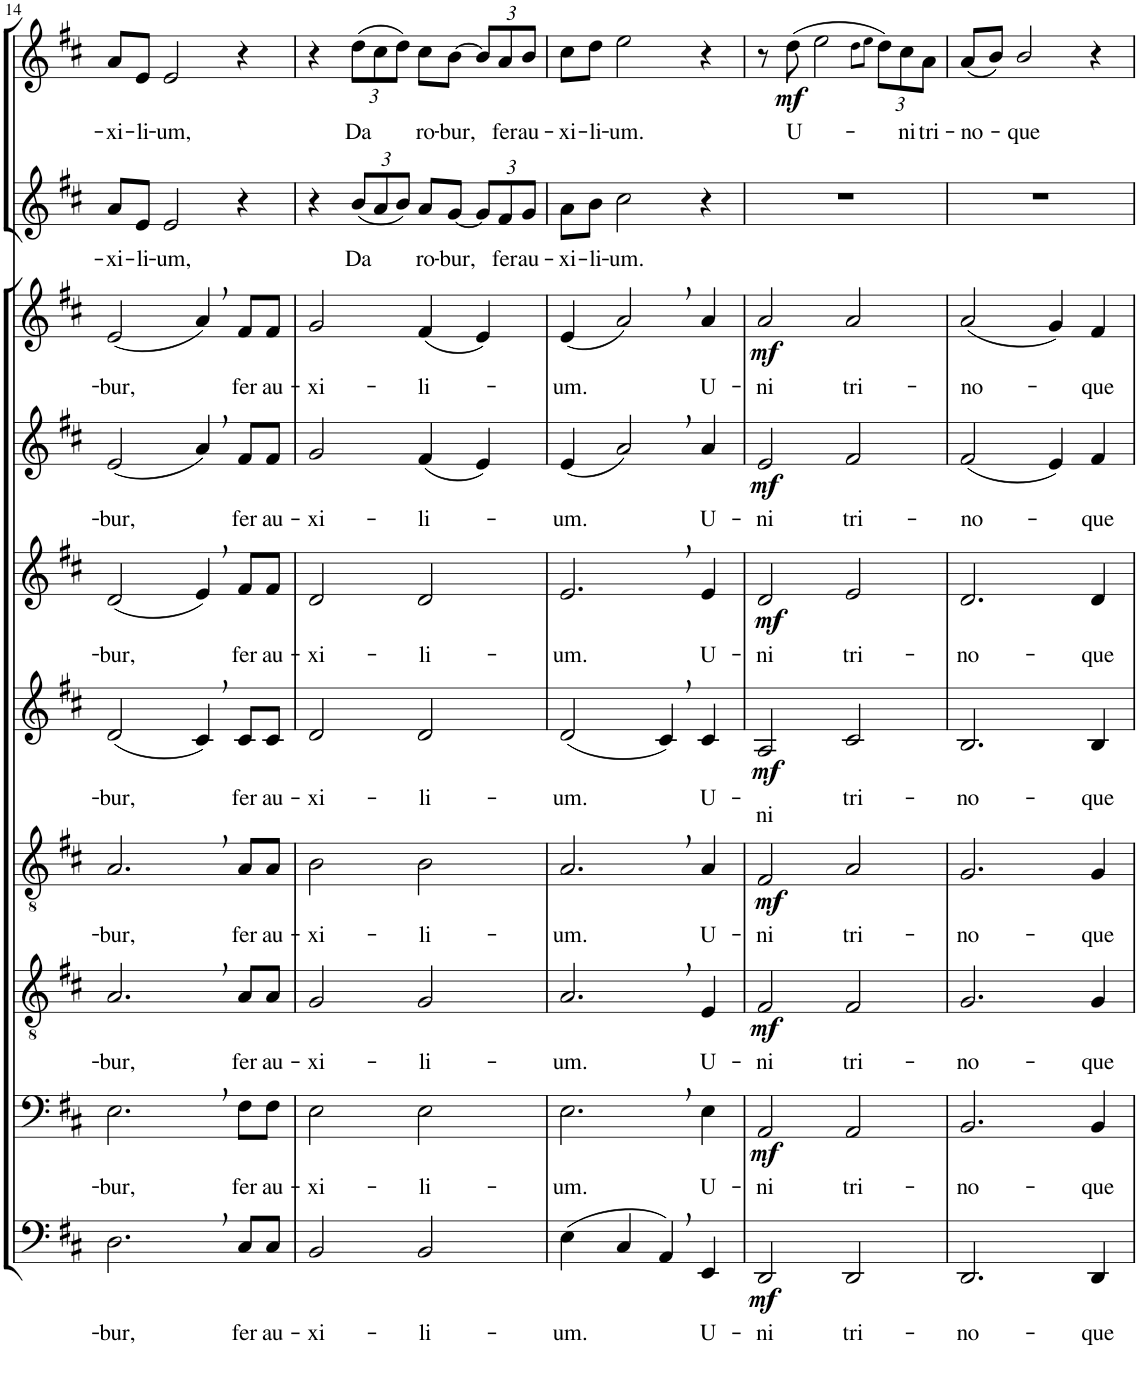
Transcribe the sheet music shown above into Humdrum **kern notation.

**kern	**text	**dynam	**kern	**text	**dynam	**kern	**text	**dynam	**kern	**text	**dynam	**kern	**text	**dynam	**kern	**text	**dynam	**kern	**text	**dynam	**kern	**text	**dynam	**kern	**text	**kern	**text	**dynam
*part10	*part10	*part10	*part9	*part9	*part9	*part8	*part8	*part8	*part7	*part7	*part7	*part6	*part6	*part6	*part5	*part5	*part5	*part4	*part4	*part4	*part3	*part3	*part3	*part2	*part2	*part1	*part1	*part1
*staff10	*staff10	*staff10	*staff9	*staff9	*staff9	*staff8	*staff8	*staff8	*staff7	*staff7	*staff7	*staff6	*staff6	*staff6	*staff5	*staff5	*staff5	*staff4	*staff4	*staff4	*staff3	*staff3	*staff3	*staff2	*staff2	*staff1	*staff1	*staff1
*I"Bassi II	*	*	*I"Bassi I	*	*	*I"Tenori II	*	*	*I"Tenori I	*	*	*I"Contralti II	*	*	*I"Contralti I	*	*	*I"Soprani II	*	*	*I"Soprani I	*	*	*I"Soprano II	*	*I"Soprano I	*	*
!!LO:PB:g=z
*clefF4	*	*	*clefF4	*	*	*clefGv2	*	*	*clefGv2	*	*	*clefG2	*	*	*clefG2	*	*	*clefG2	*	*	*clefG2	*	*	*clefG2	*	*clefG2	*	*
*k[f#c#]	*	*	*k[f#c#]	*	*	*k[f#c#]	*	*	*k[f#c#]	*	*	*k[f#c#]	*	*	*k[f#c#]	*	*	*k[f#c#]	*	*	*k[f#c#]	*	*	*k[f#c#]	*	*k[f#c#]	*	*
*D:	*	*	*D:	*	*	*D:	*	*	*D:	*	*	*D:	*	*	*D:	*	*	*D:	*	*	*D:	*	*	*D:	*	*D:	*	*
*M4/4	*	*	*M4/4	*	*	*M4/4	*	*	*M4/4	*	*	*M4/4	*	*	*M4/4	*	*	*M4/4	*	*	*M4/4	*	*	*M4/4	*	*M4/4	*	*
*met(c)	*	*	*met(c)	*	*	*met(c)	*	*	*met(c)	*	*	*met(c)	*	*	*met(c)	*	*	*met(c)	*	*	*met(c)	*	*	*met(c)	*	*met(c)	*	*
=14	=14	=14	=14	=14	=14	=14	=14	=14	=14	=14	=14	=14	=14	=14	=14	=14	=14	=14	=14	=14	=14	=14	=14	=14	=14	=14	=14	=14
!	!LO:LY:b	!	!	!LO:LY:b	!	!	!LO:LY:b	!	!	!LO:LY:b	!	!	!LO:LY:b	!	!	!LO:LY:b	!	!	!LO:LY:b	!	!	!LO:LY:b	!	!	!LO:LY:b	!	!LO:LY:b	!
2.D,\	-bur,	.	2.E,\	-bur,	.	2.A,/	-bur,	.	2.A,/	-bur,	.	(2d/	-bur,	.	(2d/	-bur,	.	(2e/	-bur,	.	(2e/	-bur,	.	8a/L	-xi-	8a/L	-xi-	.
!	!	!	!	!	!	!	!	!	!	!	!	!	!	!	!	!	!	!	!	!	!	!	!	!	!LO:LY:b	!	!LO:LY:b	!
.	.	.	.	.	.	.	.	.	.	.	.	.	.	.	.	.	.	.	.	.	.	.	.	8e/J	-li-	8e/J	-li-	.
!	!	!	!	!	!	!	!	!	!	!	!	!	!	!	!	!	!	!	!	!	!	!	!	!	!LO:LY:b	!	!LO:LY:b	!
.	.	.	.	.	.	.	.	.	.	.	.	.	.	.	.	.	.	.	.	.	.	.	.	2e/	-um,	2e/	-um,	.
.	.	.	.	.	.	.	.	.	.	.	.	4c#,/)	.	.	4e,/)	.	.	4a,/)	.	.	4a,/)	.	.	.	.	.	.	.
!	!LO:LY:b	!	!	!LO:LY:b	!	!	!LO:LY:b	!	!	!LO:LY:b	!	!	!LO:LY:b	!	!	!LO:LY:b	!	!	!LO:LY:b	!	!	!LO:LY:b	!	!	!	!	!	!
8C#/L	fer	.	8F#\L	fer	.	8A/L	fer	.	8A/L	fer	.	8c#/L	fer	.	8f#/L	fer	.	8f#/L	fer	.	8f#/L	fer	.	4r	.	4r	.	.
!	!LO:LY:b	!	!	!LO:LY:b	!	!	!LO:LY:b	!	!	!LO:LY:b	!	!	!LO:LY:b	!	!	!LO:LY:b	!	!	!LO:LY:b	!	!	!LO:LY:b	!	!	!	!	!	!
8C#/J	au-	.	8F#\J	au-	.	8A/J	au-	.	8A/J	au-	.	8c#/J	au-	.	8f#/J	au-	.	8f#/J	au-	.	8f#/J	au-	.	.	.	.	.	.
=15	=15	=15	=15	=15	=15	=15	=15	=15	=15	=15	=15	=15	=15	=15	=15	=15	=15	=15	=15	=15	=15	=15	=15	=15	=15	=15	=15	=15
!	!LO:LY:b	!	!	!LO:LY:b	!	!	!LO:LY:b	!	!	!LO:LY:b	!	!	!LO:LY:b	!	!	!LO:LY:b	!	!	!LO:LY:b	!	!	!LO:LY:b	!	!	!	!	!	!
2BB/	-xi-	.	2E\	-xi-	.	2G/	-xi-	.	2B\	-xi-	.	2d/	-xi-	.	2d/	-xi-	.	2g/	-xi-	.	2g/	-xi-	.	4r	.	4r	.	.
*	*	*	*	*	*	*	*	*	*	*	*	*	*	*	*	*	*	*	*	*	*	*	*	*Xbrackettup	*	*	*	*
!	!	!	!	!	!	!	!	!	!	!	!	!	!	!	!	!	!	!	!	!	!	!	!	!	!LO:LY:b	!	!	!
*	*	*	*	*	*	*	*	*	*	*	*	*	*	*	*	*	*	*	*	*	*	*	*	*	*	*Xbrackettup	*	*
!	!	!	!	!	!	!	!	!	!	!	!	!	!	!	!	!	!	!	!	!	!	!	!	!	!	!	!LO:LY:b	!
.	.	.	.	.	.	.	.	.	.	.	.	.	.	.	.	.	.	.	.	.	.	.	.	(12b/L	Da	(12dd\L	Da	.
.	.	.	.	.	.	.	.	.	.	.	.	.	.	.	.	.	.	.	.	.	.	.	.	12a/	.	12cc#\	.	.
.	.	.	.	.	.	.	.	.	.	.	.	.	.	.	.	.	.	.	.	.	.	.	.	12b/J)	.	12dd\J)	.	.
!	!LO:LY:b	!	!	!LO:LY:b	!	!	!LO:LY:b	!	!	!LO:LY:b	!	!	!LO:LY:b	!	!	!LO:LY:b	!	!	!LO:LY:b	!	!	!LO:LY:b	!	!	!LO:LY:b	!	!LO:LY:b	!
2BB/	-li-	.	2E\	-li-	.	2G/	-li-	.	2B\	-li-	.	2d/	-li-	.	2d/	-li-	.	(4f#/	-li-	.	(4f#/	-li-	.	8a/L	ro-	8cc#\L	ro-	.
!	!	!	!	!	!	!	!	!	!	!	!	!	!	!	!	!	!	!	!	!	!	!	!	!	!LO:LY:b	!	!LO:LY:b	!
.	.	.	.	.	.	.	.	.	.	.	.	.	.	.	.	.	.	.	.	.	.	.	.	[8g/J	-bur,	[8b\J	-bur,	.
.	.	.	.	.	.	.	.	.	.	.	.	.	.	.	.	.	.	4e/)	.	.	4e/)	.	.	12g/L]	.	12b/L]	.	.
!	!	!	!	!	!	!	!	!	!	!	!	!	!	!	!	!	!	!	!	!	!	!	!	!	!LO:LY:b	!	!LO:LY:b	!
.	.	.	.	.	.	.	.	.	.	.	.	.	.	.	.	.	.	.	.	.	.	.	.	12f#/	fer	12a/	fer	.
!	!	!	!	!	!	!	!	!	!	!	!	!	!	!	!	!	!	!	!	!	!	!	!	!	!LO:LY:b	!	!LO:LY:b	!
.	.	.	.	.	.	.	.	.	.	.	.	.	.	.	.	.	.	.	.	.	.	.	.	12g/J	au-	12b/J	au-	.
=16	=16	=16	=16	=16	=16	=16	=16	=16	=16	=16	=16	=16	=16	=16	=16	=16	=16	=16	=16	=16	=16	=16	=16	=16	=16	=16	=16	=16
!	!LO:LY:b	!	!	!LO:LY:b	!	!	!LO:LY:b	!	!	!LO:LY:b	!	!	!LO:LY:b	!	!	!LO:LY:b	!	!	!LO:LY:b	!	!	!LO:LY:b	!	!	!LO:LY:b	!	!LO:LY:b	!
(4E\	-um.	.	2.E,\	-um.	.	2.A,/	-um.	.	2.A,/	-um.	.	(2d/	-um.	.	2.e,/	-um.	.	(4e/	-um.	.	(4e/	-um.	.	8a\L	-xi-	8cc#\L	-xi-	.
!	!	!	!	!	!	!	!	!	!	!	!	!	!	!	!	!	!	!	!	!	!	!	!	!	!LO:LY:b	!	!LO:LY:b	!
.	.	.	.	.	.	.	.	.	.	.	.	.	.	.	.	.	.	.	.	.	.	.	.	8b\J	-li-	8dd\J	-li-	.
!	!	!	!	!	!	!	!	!	!	!	!	!	!	!	!	!	!	!	!	!	!	!	!	!	!LO:LY:b	!	!LO:LY:b	!
4C#/	.	.	.	.	.	.	.	.	.	.	.	.	.	.	.	.	.	2a,/)	.	.	2a,/)	.	.	2cc#\	-um.	2ee\	-um.	.
4AA,/)	.	.	.	.	.	.	.	.	.	.	.	4c#,/)	.	.	.	.	.	.	.	.	.	.	.	.	.	.	.	.
!	!LO:LY:b	!	!	!LO:LY:b	!	!	!LO:LY:b	!	!	!LO:LY:b	!	!	!LO:LY:b	!	!	!LO:LY:b	!	!	!LO:LY:b	!	!	!LO:LY:b	!	!	!	!	!	!
4EE/	U-	.	4E\	U-	.	4E/	U-	.	4A/	U-	.	4c#/	U-	.	4e/	U-	.	4a/	U-	.	4a/	U-	.	4r	.	4r	.	.
=17	=17	=17	=17	=17	=17	=17	=17	=17	=17	=17	=17	=17	=17	=17	=17	=17	=17	=17	=17	=17	=17	=17	=17	=17	=17	=17	=17	=17
!	!LO:LY:b	!LO:DY:b	!	!LO:LY:b	!LO:DY:b	!	!LO:LY:b	!LO:DY:b	!	!LO:LY:b	!LO:DY:b	!	!LO:LY:b	!LO:DY:b	!	!LO:LY:b	!LO:DY:b	!	!LO:LY:b	!LO:DY:b	!	!LO:LY:b	!LO:DY:b	!	!	!	!	!
2DD/	-ni	mf	2AA/	-ni	mf	2F#/	-ni	mf	2F#/	-ni	mf	2A/	-ni	mf	2d/	-ni	mf	2e/	-ni	mf	2a/	-ni	mf	1r	.	8r	.	.
!	!	!	!	!	!	!	!	!	!	!	!	!	!	!	!	!	!	!	!	!	!	!	!	!	!	!	!LO:LY:b	!LO:DY:b
.	.	.	.	.	.	.	.	.	.	.	.	.	.	.	.	.	.	.	.	.	.	.	.	.	.	(8dd\	U-	mf
.	.	.	.	.	.	.	.	.	.	.	.	.	.	.	.	.	.	.	.	.	.	.	.	.	.	2ee\	.	.
!	!LO:LY:b	!	!	!LO:LY:b	!	!	!LO:LY:b	!	!	!LO:LY:b	!	!	!LO:LY:b	!	!	!LO:LY:b	!	!	!LO:LY:b	!	!	!LO:LY:b	!	!	!	!	!	!
2DD/	tri-	.	2AA/	tri-	.	2F#/	tri-	.	2A/	tri-	.	2c#/	tri-	.	2e/	tri-	.	2f#/	tri-	.	2a/	tri-	.	.	.	.	.	.
.	.	.	.	.	.	.	.	.	.	.	.	.	.	.	.	.	.	.	.	.	.	.	.	.	.	8qdd\L	.	.
.	.	.	.	.	.	.	.	.	.	.	.	.	.	.	.	.	.	.	.	.	.	.	.	.	.	8qee\J	.	.
.	.	.	.	.	.	.	.	.	.	.	.	.	.	.	.	.	.	.	.	.	.	.	.	.	.	12dd\L)	.	.
!	!	!	!	!	!	!	!	!	!	!	!	!	!	!	!	!	!	!	!	!	!	!	!	!	!	!	!LO:LY:b	!
.	.	.	.	.	.	.	.	.	.	.	.	.	.	.	.	.	.	.	.	.	.	.	.	.	.	12cc#\	-ni	.
!	!	!	!	!	!	!	!	!	!	!	!	!	!	!	!	!	!	!	!	!	!	!	!	!	!	!	!LO:LY:b	!
.	.	.	.	.	.	.	.	.	.	.	.	.	.	.	.	.	.	.	.	.	.	.	.	.	.	12a\J	tri-	.
=18	=18	=18	=18	=18	=18	=18	=18	=18	=18	=18	=18	=18	=18	=18	=18	=18	=18	=18	=18	=18	=18	=18	=18	=18	=18	=18	=18	=18
!	!LO:LY:b	!	!	!LO:LY:b	!	!	!LO:LY:b	!	!	!LO:LY:b	!	!	!LO:LY:b	!	!	!LO:LY:b	!	!	!LO:LY:b	!	!	!LO:LY:b	!	!	!	!	!LO:LY:b	!
2.DD/	-no-	.	2.BB/	-no-	.	2.G/	-no-	.	2.G/	-no-	.	2.B/	-no-	.	2.d/	-no-	.	(2f#/	-no-	.	(2a/	-no-	.	1r	.	(8a/L	-no-	.
.	.	.	.	.	.	.	.	.	.	.	.	.	.	.	.	.	.	.	.	.	.	.	.	.	.	8b/J)	.	.
!	!	!	!	!	!	!	!	!	!	!	!	!	!	!	!	!	!	!	!	!	!	!	!	!	!	!	!LO:LY:b	!
.	.	.	.	.	.	.	.	.	.	.	.	.	.	.	.	.	.	.	.	.	.	.	.	.	.	2b/	-que	.
.	.	.	.	.	.	.	.	.	.	.	.	.	.	.	.	.	.	4e/)	.	.	4g/)	.	.	.	.	.	.	.
!	!LO:LY:b	!	!	!LO:LY:b	!	!	!LO:LY:b	!	!	!LO:LY:b	!	!	!LO:LY:b	!	!	!LO:LY:b	!	!	!LO:LY:b	!	!	!LO:LY:b	!	!	!	!	!	!
4DD/	-que	.	4BB/	-que	.	4G/	-que	.	4G/	-que	.	4B/	-que	.	4d/	-que	.	4f#/	-que	.	4f#/	-que	.	.	.	4r	.	.
=	=	=	=	=	=	=	=	=	=	=	=	=	=	=	=	=	=	=	=	=	=	=	=	=	=	=	=	=
*-	*-	*-	*-	*-	*-	*-	*-	*-	*-	*-	*-	*-	*-	*-	*-	*-	*-	*-	*-	*-	*-	*-	*-	*-	*-	*-	*-	*-
